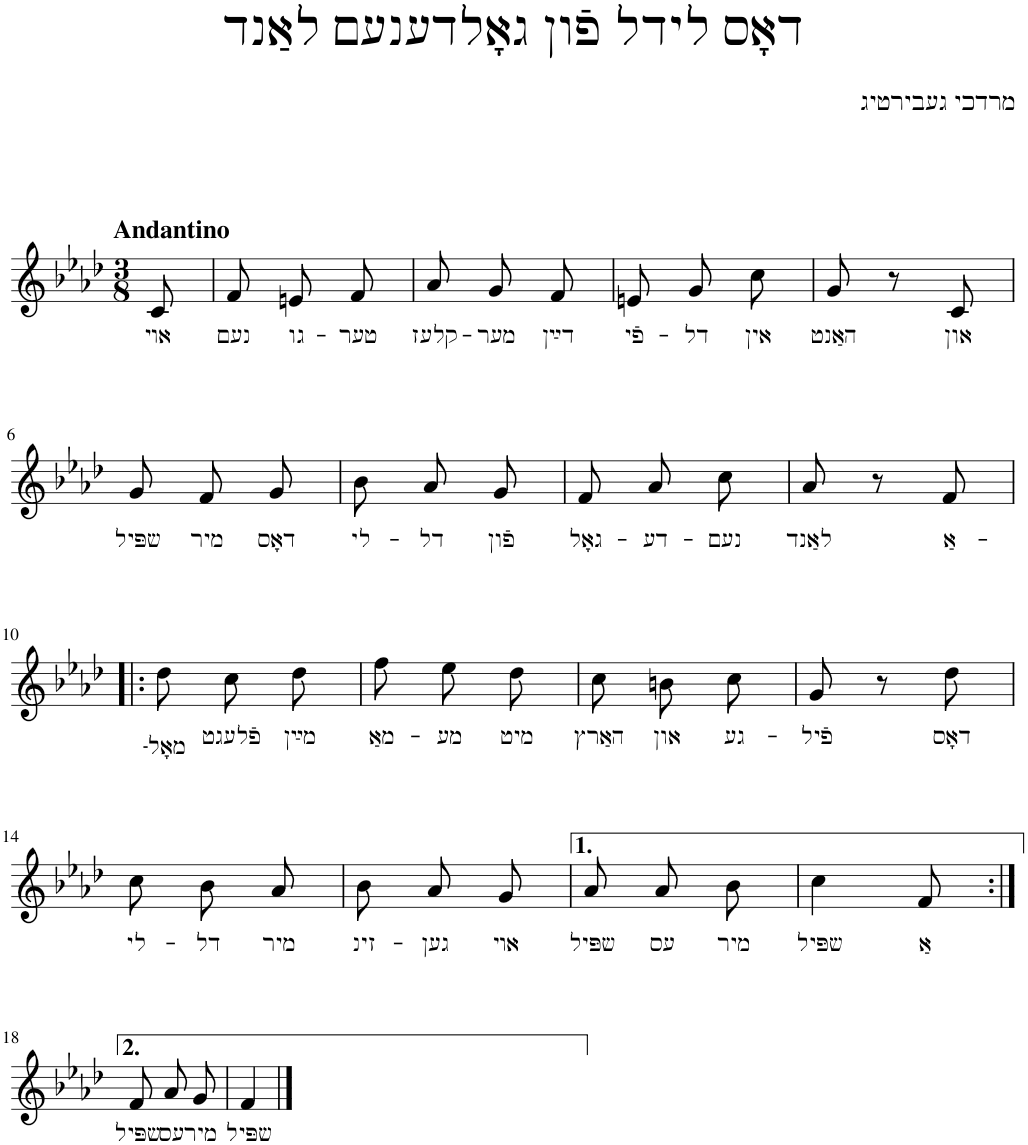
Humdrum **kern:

**kern	**text
*part1	*part1
*staff1	*staff1
*I"Midi_1	*
*clefG2	*
*k[b-e-a-d-]	*
*A-:	*
*M3/8	*
=1	=1
!LO:TX:a:B:t=Andantino	!
!	!LO:LY:b
8c/	אױ
=2	=2
!	!LO:LY:b
8f/L	נעם
!	!LO:LY:b
8en/	גו-
!	!LO:LY:b
8f/J	-טער
=3	=3
!	!LO:LY:b
8a-/L	קלעז-
!	!LO:LY:b
8g/	-מער
!	!LO:LY:b
8f/J	דײַן
=4	=4
!	!LO:LY:b
8en/L	פֿי-
!	!LO:LY:b
8g/	-דל
!	!LO:LY:b
8cc/J	אין
=5	=5
!	!LO:LY:b
8g/	האַנט
8r	.
!	!LO:LY:b
8c/	און
!!LO:LB:g=z
=6	=6
!	!LO:LY:b
8g/L	שפּיל
!	!LO:LY:b
8f/	מיר
!	!LO:LY:b
8g/J	דאָס
=7	=7
!	!LO:LY:b
8b-/L	לי-
!	!LO:LY:b
8a-/	-דל
!	!LO:LY:b
8g/J	פֿון
=8	=8
!	!LO:LY:b
8f/L	גאָל-
!	!LO:LY:b
8a-/	-דע-
!	!LO:LY:b
8cc/J	-נעם
=9	=9
!	!LO:LY:b
8a-/	לאַנד
8r	.
!	!LO:LY:b
8f/	אַ-
!!LO:LB:g=z
=10!|:	=10!|:
!	!LO:LY:b
8dd-\L	-מאָל
!	!LO:LY:b
8cc\	פֿלעגט
!	!LO:LY:b
8dd-\J	מײַן
=11	=11
!	!LO:LY:b
8ff\L	מאַ-
!	!LO:LY:b
8ee-\	-מע
!	!LO:LY:b
8dd-\J	מיט
=12	=12
!	!LO:LY:b
8cc\L	האַרץ
!	!LO:LY:b
8bn\	און
!	!LO:LY:b
8cc\J	גע-
=13	=13
!	!LO:LY:b
8g/	-פֿיל
8r	.
!	!LO:LY:b
8dd-\	דאָס
!!LO:LB:g=z
=14	=14
!	!LO:LY:b
8cc\L	לי-
!	!LO:LY:b
8b-\	-דל
!	!LO:LY:b
8a-\J	מיר
=15	=15
!	!LO:LY:b
8b-/L	זינ-
!	!LO:LY:b
8a-/	-גען
!	!LO:LY:b
8g/J	אױ
=16	=16
!	!LO:LY:b
8a-/L	שפּיל
!	!LO:LY:b
8a-/	עס
!	!LO:LY:b
8b-/J	מיר
=17	=17
!	!LO:LY:b
4cc\	שפּיל
!	!LO:LY:b
8f/	אַ-
!!LO:LB:g=z
=18:|!	=18:|!
!	!LO:LY:b
8f/L	שפּיל
!	!LO:LY:b
8a-/	עס
!	!LO:LY:b
8g/J	מיר
=19	=19
!	!LO:LY:b
4f/	שפּיל
==	==
*-	*-
